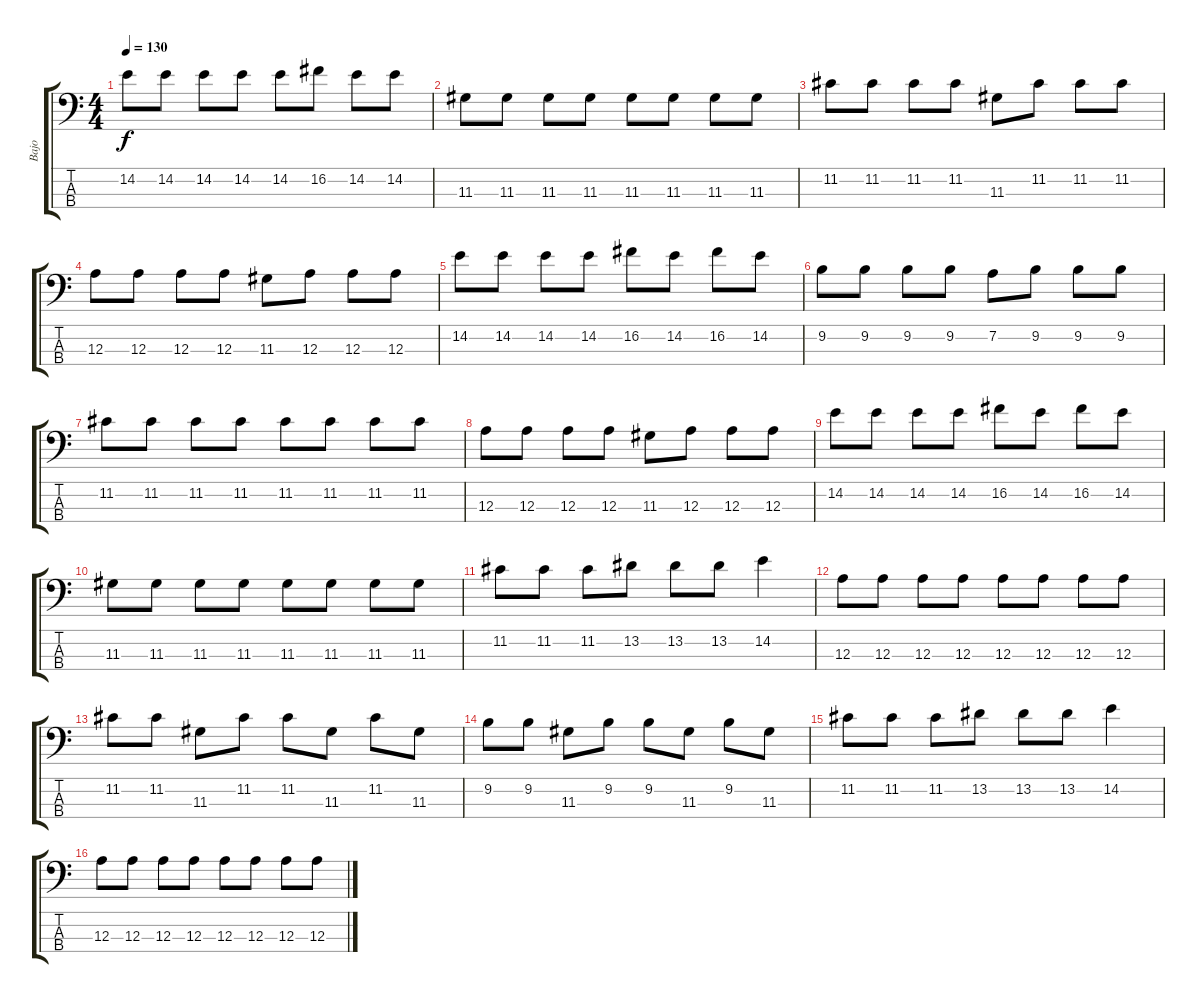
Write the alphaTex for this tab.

\track ("Bajo" "Bajo") {instrument electricbassfinger}
\staff {score tabs}
\tuning (G2 D2 A1 E1) {hide}
\ts (4 4)
\tempo 130
\clef f4
\ks c
14.2.8{dy f} 14.2.8 14.2.8 14.2.8 14.2.8 16.2.8 14.2.8 14.2.8 |
11.3.8 11.3.8 11.3.8 11.3.8 11.3.8 11.3.8 11.3.8 11.3.8 |
11.2.8 11.2.8 11.2.8 11.2.8 11.3.8 11.2.8 11.2.8 11.2.8 |
12.3.8 12.3.8 12.3.8 12.3.8 11.3.8 12.3.8 12.3.8 12.3.8 |
14.2.8 14.2.8 14.2.8 14.2.8 16.2.8 14.2.8 16.2.8 14.2.8 |
9.2.8 9.2.8 9.2.8 9.2.8 7.2.8 9.2.8 9.2.8 9.2.8 |
11.2.8 11.2.8 11.2.8 11.2.8 11.2.8 11.2.8 11.2.8 11.2.8 |
12.3.8 12.3.8 12.3.8 12.3.8 11.3.8 12.3.8 12.3.8 12.3.8 |
14.2.8 14.2.8 14.2.8 14.2.8 16.2.8 14.2.8 16.2.8 14.2.8 |
11.3.8 11.3.8 11.3.8 11.3.8 11.3.8 11.3.8 11.3.8 11.3.8 |
11.2.8 11.2.8 11.2.8 13.2.8 13.2.8 13.2.8 14.2.4 |
12.3.8 12.3.8 12.3.8 12.3.8 12.3.8 12.3.8 12.3.8 12.3.8 |
11.2.8 11.2.8 11.3.8 11.2.8 11.2.8 11.3.8 11.2.8 11.3.8 |
9.2.8 9.2.8 11.3.8 9.2.8 9.2.8 11.3.8 9.2.8 11.3.8 |
11.2.8 11.2.8 11.2.8 13.2.8 13.2.8 13.2.8 14.2.4 |
12.3.8 12.3.8 12.3.8 12.3.8 12.3.8 12.3.8 12.3.8 12.3.8
